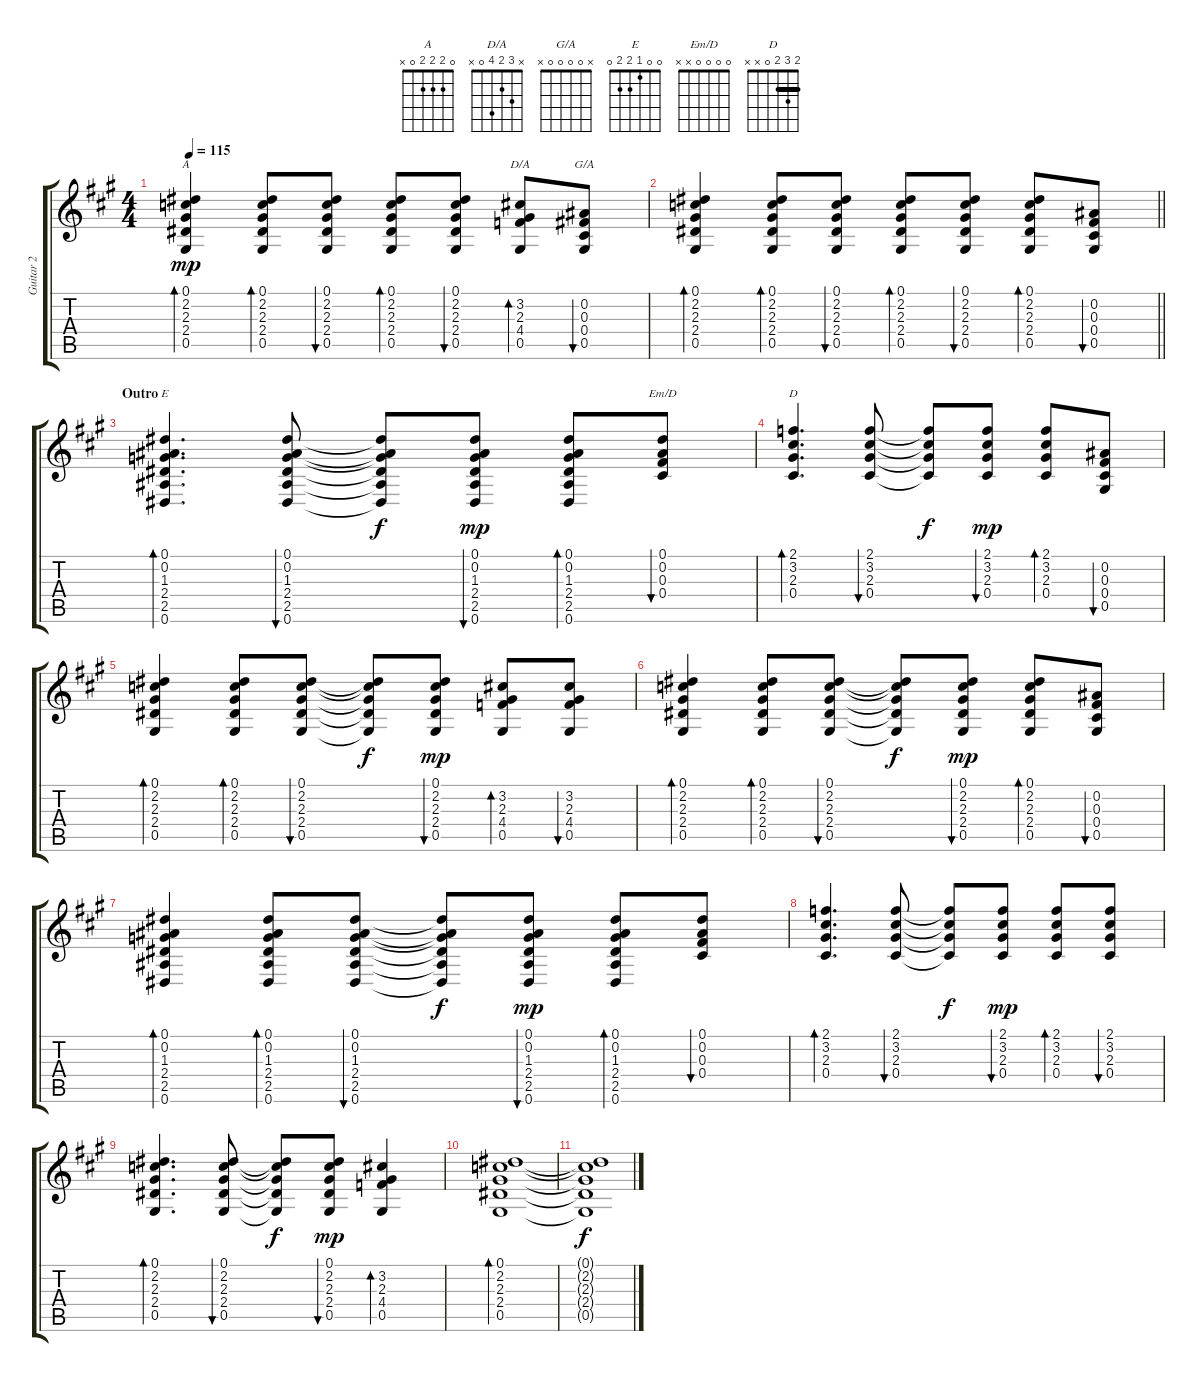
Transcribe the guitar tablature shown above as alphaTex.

\track ("Guitar 2" "Guitar 2") {instrument acousticguitarsteel}
\staff {score tabs}
\tuning (Eb4 Bb3 Gb3 Db3 Ab2 Eb2) {hide}
\chord ("A" 0 2 2 2 0 x)
\chord ("D/A" x 3 2 4 0 x)
\chord ("G/A" x 0 0 0 0 x)
\chord ("E" 0 0 1 2 2 0)
\chord ("Em/D" 0 0 0 0 x x)
\chord ("D" 2 3 2 0 x x) {barre 2}
\ts (4 4)
\tempo 115
\clef g2
\ks a
(0.1 2.2 2.3 2.4 0.5).4{bd 60 ch "A" dy mp} (0.1 2.2 2.3 2.4 0.5).8{bd 60} (0.1 2.2 2.3 2.4 0.5).8{bu 60} (0.1 2.2 2.3 2.4 0.5).8{bd 60} (0.1 2.2 2.3 2.4 0.5).8{bu 60} (3.2 2.3 4.4 0.5).8{bd 60 ch "D/A"} (0.2 0.3 0.4 0.5).8{bu 60 ch "G/A"} |
\barLineRight lightlight
(0.1 2.2 2.3 2.4 0.5).4{bd 60} (0.1 2.2 2.3 2.4 0.5).8{bd 60} (0.1 2.2 2.3 2.4 0.5).8{bu 60} (0.1 2.2 2.3 2.4 0.5).8{bd 60} (0.1 2.2 2.3 2.4 0.5).8{bu 60} (0.1 2.2 2.3 2.4 0.5).8{bd 60} (0.2 0.3 0.4 0.5).8{bu 60} |
\section ("" "Outro")
(0.1 0.2 1.3 2.4 2.5 0.6).4{d bd 60 ch "E"} (0.1 0.2 1.3 2.4 2.5 0.6).8{bu 60} (0.1{t} 0.2{t} 1.3{t} 2.4{t} 2.5{t} 0.6{t}).8{dy f} (0.1 0.2 1.3 2.4 2.5 0.6).8{bu 60 dy mp} (0.1 0.2 1.3 2.4 2.5 0.6).8{bd 60} (0.1 0.2 0.3 0.4).8{bu 60 ch "Em/D"} |
(2.1 3.2 2.3 0.4).4{d bd 60 ch "D"} (2.1 3.2 2.3 0.4).8{bu 60} (2.1{t} 3.2{t} 2.3{t} 0.4{t}).8{dy f} (2.1 3.2 2.3 0.4).8{bu 60 dy mp} (2.1 3.2 2.3 0.4).8{bd 60} (0.2 0.3 0.4 0.5).8{bu 60} |
(0.1 2.2 2.3 2.4 0.5).4{bd 60} (0.1 2.2 2.3 2.4 0.5).8{bd 60} (0.1 2.2 2.3 2.4 0.5).8{bu 60} (0.1{t} 2.2{t} 2.3{t} 2.4{t} 0.5{t}).8{dy f} (0.1 2.2 2.3 2.4 0.5).8{bu 60 dy mp} (3.2 2.3 4.4 0.5).8{bd 60} (3.2 2.3 4.4 0.5).8{bu 60} |
(0.1 2.2 2.3 2.4 0.5).4{bd 60} (0.1 2.2 2.3 2.4 0.5).8{bd 60} (0.1 2.2 2.3 2.4 0.5).8{bu 60} (0.1{t} 2.2{t} 2.3{t} 2.4{t} 0.5{t}).8{dy f} (0.1 2.2 2.3 2.4 0.5).8{bu 60 dy mp} (0.1 2.2 2.3 2.4 0.5).8{bd 60} (0.2 0.3 0.4 0.5).8{bu 60} |
(0.1 0.2 1.3 2.4 2.5 0.6).4{bd 60} (0.1 0.2 1.3 2.4 2.5 0.6).8{bd 60} (0.1 0.2 1.3 2.4 2.5 0.6).8{bu 60} (0.1{t} 0.2{t} 1.3{t} 2.4{t} 2.5{t} 0.6{t}).8{dy f} (0.1 0.2 1.3 2.4 2.5 0.6).8{bu 60 dy mp} (0.1 0.2 1.3 2.4 2.5 0.6).8{bd 60} (0.1 0.2 0.3 0.4).8{bu 60} |
(2.1 3.2 2.3 0.4).4{d bd 60} (2.1 3.2 2.3 0.4).8{bu 60} (2.1{t} 3.2{t} 2.3{t} 0.4{t}).8{dy f} (2.1 3.2 2.3 0.4).8{bu 60 dy mp} (2.1 3.2 2.3 0.4).8{bd 60} (2.1 3.2 2.3 0.4).8{bu 60} |
(0.1 2.2 2.3 2.4 0.5).4{d bd 60} (0.1 2.2 2.3 2.4 0.5).8{bu 60} (0.1{t} 2.2{t} 2.3{t} 2.4{t} 0.5{t}).8{dy f} (0.1 2.2 2.3 2.4 0.5).8{bu 60 dy mp} (3.2 2.3 4.4 0.5).4{bd 60} |
(0.1 2.2 2.3 2.4 0.5).1{bd 480} |
(0.1{t} 2.2{t} 2.3{t} 2.4{t} 0.5{t}).1{dy f}
